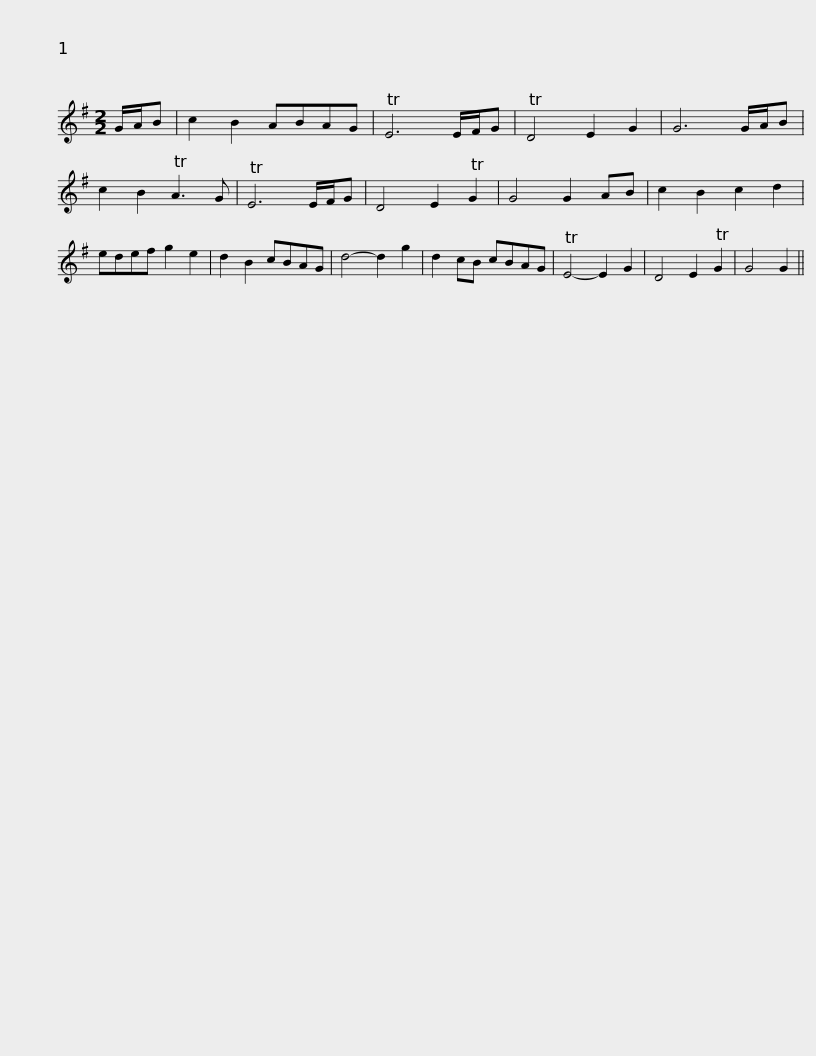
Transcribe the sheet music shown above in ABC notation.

X:1
L:1/8
M:2/2
I:linebreak $
K:G
V:1 treble
V:1
 G/A/B | c2 B2 ABAG | TE6 E/F/G | TD4 E2 G2 | G6 G/A/B | %5
 c2 B2 TA3 G | TE6 E/F/G | D4 E2 TG2 | G4 G2 AB | c2 B2 c2 d2 |$ %10
 edef g2 e2 | d2 B2 cBAG | d4- d2 g2 | d2 cB cBAG | TE4- E2 G2 | %15
 D4 E2 TG2 | G4 G2 || %17
